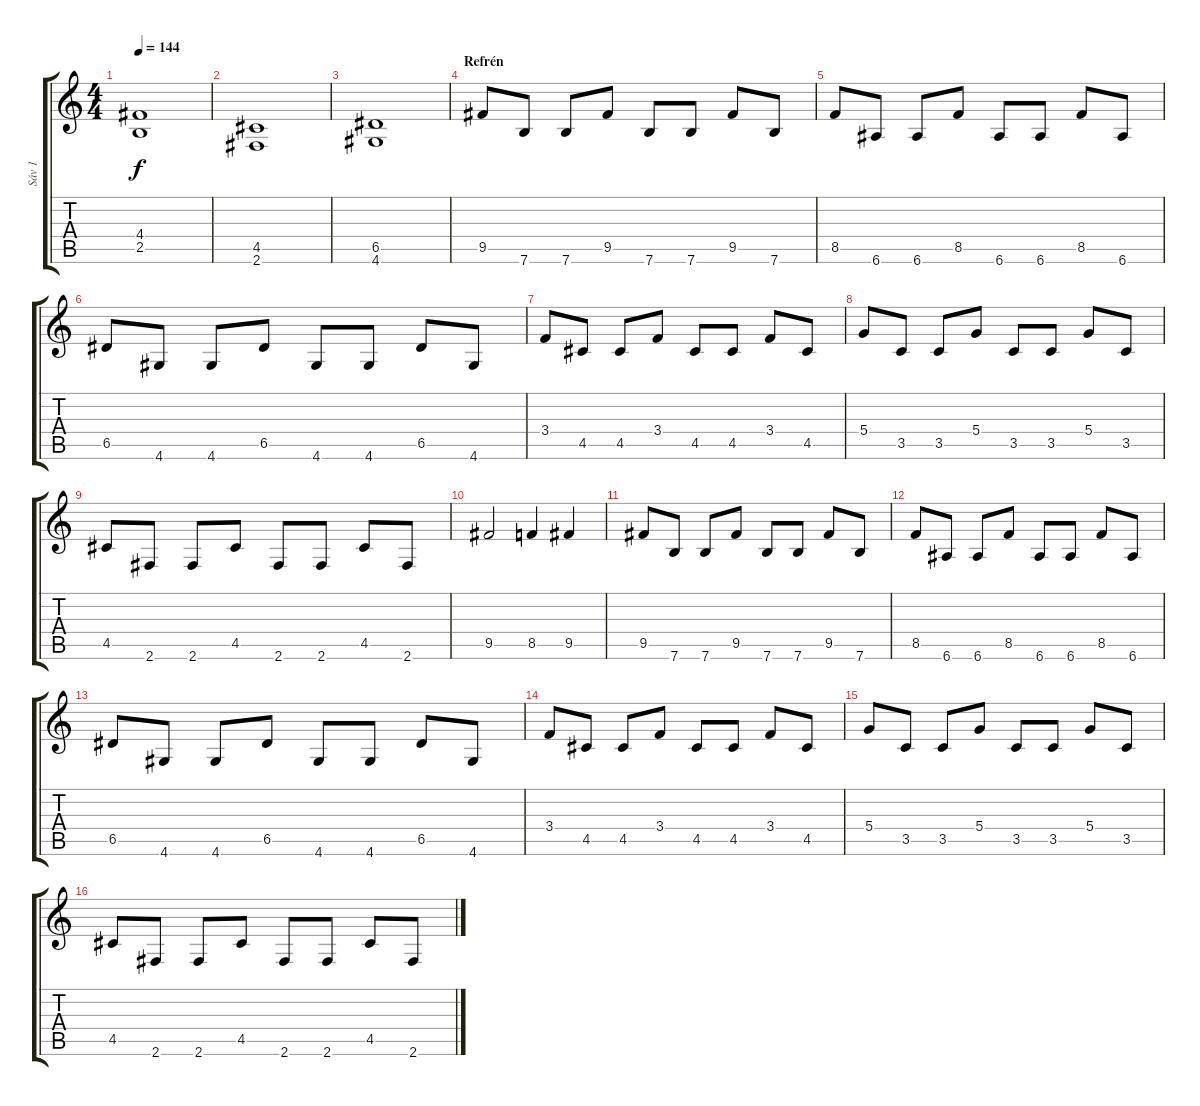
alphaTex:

\track ("Sáv 1" "Sáv 1") {instrument distortionguitar}
\staff {score tabs}
\tuning (E4 B3 G3 D3 A2 E2) {hide}
\ts (4 4)
\tempo 144
\clef g2
\ks c
(4.4{t} 2.5{t}).1{dy f} |
(4.5 2.6).1 |
(6.5 4.6).1 |
\section ("" "Refrén")
9.5.8 7.6.8 7.6.8 9.5.8 7.6.8 7.6.8 9.5.8 7.6.8 |
8.5.8 6.6.8 6.6.8 8.5.8 6.6.8 6.6.8 8.5.8 6.6.8 |
6.5.8 4.6.8 4.6.8 6.5.8 4.6.8 4.6.8 6.5.8 4.6.8 |
3.4.8 4.5.8 4.5.8 3.4.8 4.5.8 4.5.8 3.4.8 4.5.8 |
5.4.8 3.5.8 3.5.8 5.4.8 3.5.8 3.5.8 5.4.8 3.5.8 |
4.5.8 2.6.8 2.6.8 4.5.8 2.6.8 2.6.8 4.5.8 2.6.8 |
9.5.2 8.5.4 9.5.4 |
9.5.8 7.6.8 7.6.8 9.5.8 7.6.8 7.6.8 9.5.8 7.6.8 |
8.5.8 6.6.8 6.6.8 8.5.8 6.6.8 6.6.8 8.5.8 6.6.8 |
6.5.8 4.6.8 4.6.8 6.5.8 4.6.8 4.6.8 6.5.8 4.6.8 |
3.4.8 4.5.8 4.5.8 3.4.8 4.5.8 4.5.8 3.4.8 4.5.8 |
5.4.8 3.5.8 3.5.8 5.4.8 3.5.8 3.5.8 5.4.8 3.5.8 |
4.5.8 2.6.8 2.6.8 4.5.8 2.6.8 2.6.8 4.5.8 2.6.8
